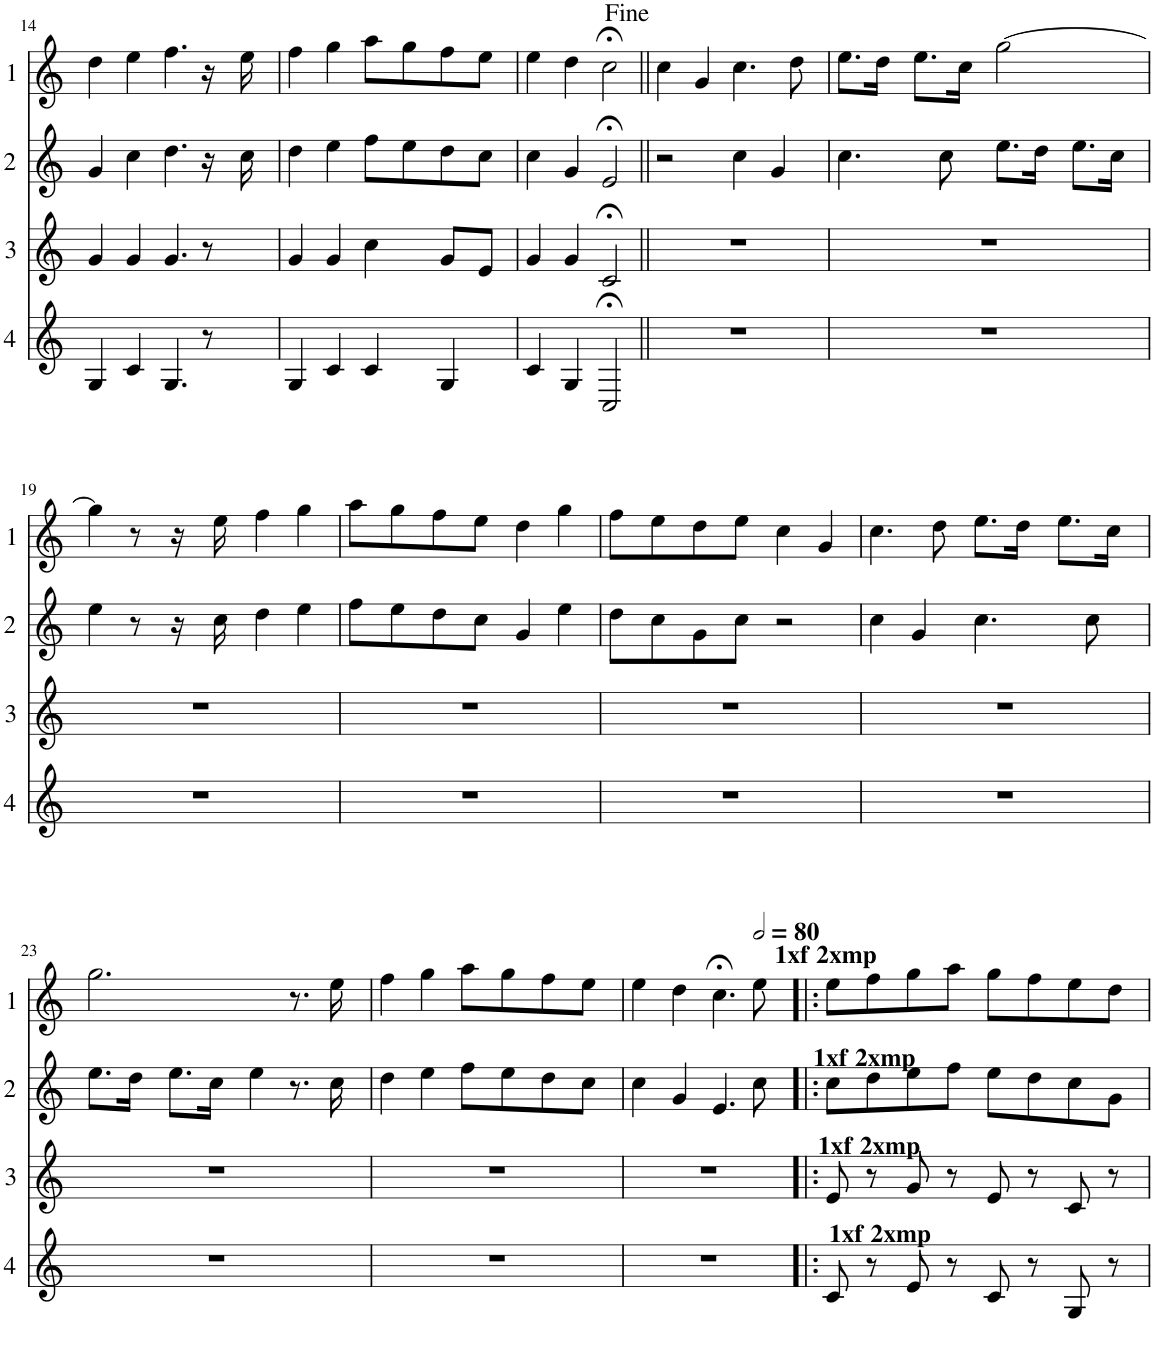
**kern	**kern	**kern	**kern
*part4	*part3	*part2	*part1
*staff4	*staff3	*staff2	*staff1
*I"Cor 4	*I"Cor 3	*I"Cor 2	*I"Cor 1
!!LO:PB:g=z
*clefG2	*clefG2	*clefG2	*clefG2
*Trd4c7	*Trd4c7	*Trd4c7	*Trd4c7
*k[]	*k[]	*k[]	*k[]
*M4/4	*M4/4	*M4/4	*M4/4
=14	=14	=14	=14
4G/	4g/	4g/	4dd\
4c/	4g/	4cc\	4ee\
4.G/	4.g/	4.dd\	4.ff\
8r	8r	16r	16r
.	.	16cc\	16ee\
=15	=15	=15	=15
4G/	4g/	4dd\	4ff\
4c/	4g/	4ee\	4gg\
4c/	4cc\	8ff\L	8aa\L
.	.	8ee\	8gg\
4G/	8g/L	8dd\	8ff\
.	8e/J	8cc\J	8ee\J
=16	=16	=16	=16
4c/	4g/	4cc\	4ee\
4G/	4g/	4g/	4dd\
2C;</	2c;</	2e;</	2cc;<\
=17||	=17||	=17||	=17||
1r	1r	2r	4cc\
.	.	.	4g/
.	.	4cc\	4.cc\
.	.	4g/	.
.	.	.	8dd\
=18	=18	=18	=18
1r	1r	4.cc\	8.ee\L
.	.	.	16dd\Jk
.	.	.	8.ee\L
.	.	8cc\	.
.	.	.	16cc\Jk
.	.	8.ee\L	[2gg\
.	.	16dd\Jk	.
.	.	8.ee\L	.
.	.	16cc\Jk	.
!!LO:LB:g=z
=19	=19	=19	=19
1r	1r	4ee\	4gg\]
.	.	8r	8r
.	.	16r	16r
.	.	16cc\	16ee\
.	.	4dd\	4ff\
.	.	4ee\	4gg\
=20	=20	=20	=20
1r	1r	8ff\L	8aa\L
.	.	8ee\	8gg\
.	.	8dd\	8ff\
.	.	8cc\J	8ee\J
.	.	4g/	4dd\
.	.	4ee\	4gg\
=21	=21	=21	=21
1r	1r	8dd\L	8ff\L
.	.	8cc\	8ee\
.	.	8g\	8dd\
.	.	8cc\J	8ee\J
.	.	2r	4cc\
.	.	.	4g/
=22	=22	=22	=22
1r	1r	4cc\	4.cc\
.	.	4g/	.
.	.	.	8dd\
.	.	4.cc\	8.ee\L
.	.	.	16dd\Jk
.	.	.	8.ee\L
.	.	8cc\	.
.	.	.	16cc\Jk
!!LO:LB:g=z
=23	=23	=23	=23
1r	1r	8.ee\L	2.gg\
.	.	16dd\Jk	.
.	.	8.ee\L	.
.	.	16cc\Jk	.
.	.	4ee\	.
.	.	8.r	8.r
.	.	16cc\	16ee\
=24	=24	=24	=24
1r	1r	4dd\	4ff\
.	.	4ee\	4gg\
.	.	8ff\L	8aa\L
.	.	8ee\	8gg\
.	.	8dd\	8ff\
.	.	8cc\J	8ee\J
=25	=25	=25	=25
1r	1r	4cc\	4ee\
.	.	4g/	4dd\
.	.	4.e/	4.cc;<\
*	*	*	*MM160
!	!	!	!LO:TX:a:B:t=1xf 2xmp
.	.	8cc\	8ee\
=26!|:	=26!|:	=26!|:	=26!|:
!	!	!LO:TX:a:B:t=1xf 2xmp	!
!	!LO:TX:a:B:t=1xf 2xmp	!	!
!LO:TX:a:B:t=1xf 2xmp	!	!	!
8c/	8e/	8cc\L	8ee\L
8r	8r	8dd\	8ff\
8e/	8g/	8ee\	8gg\
8r	8r	8ff\J	8aa\J
8c/	8e/	8ee\L	8gg\L
8r	8r	8dd\	8ff\
8G/	8c/	8cc\	8ee\
8r	8r	8g\J	8dd\J
=	=	=	=
*-	*-	*-	*-
